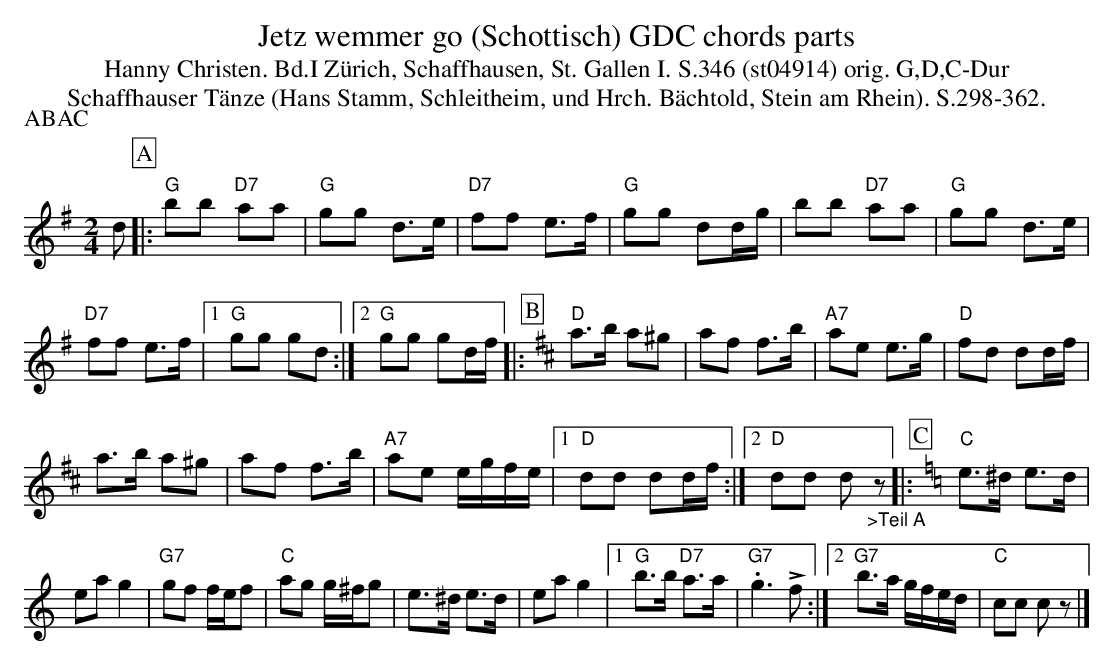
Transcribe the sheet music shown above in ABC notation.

X:1
T: Jetz wemmer go (Schottisch) GDC chords parts
T:Hanny Christen. Bd.I Zürich, Schaffhausen, St. Gallen I. S.346 (st04914) orig. G,D,C-Dur
T: Schaffhauser T\"anze (Hans Stamm, Schleitheim, und Hrch. B\"achtold, Stein am Rhein). S.298-362.
P:ABAC
M:2/4
L:1/8
K:G %%MIDI gchordon
d  [P:A] |: "G"bb "D7"aa | "G"gg d>e | "D7"ff e>f | "G"gg dd/g/ | bb "D7"aa | "G"gg d>e |
"D7"ff e>f |1 "G"gg gd :|2 "G"gg gd/f/ |: [P:B] [K:D] "D"a>b a^g | af f>b | "A7"ae e>g | "D"fd dd/f/ |
a>b a^g | af f>b | "A7"ae e/g/f/e/ |1 "D"dd dd/f/ :|2 "D"dd d"_>Teil A"z |: [P:C] [K:C]  "C"e>^d e>d |
eag2 | "G7"gf f/e/f | "C"ag g/^f/g | e>^d e>d | eag2 |1 "G"b>b "D7"a>a | "G7".g2 !>!>f2 :|2 "G7"b>a g/f/e/d/ | "C"cc cz |]
